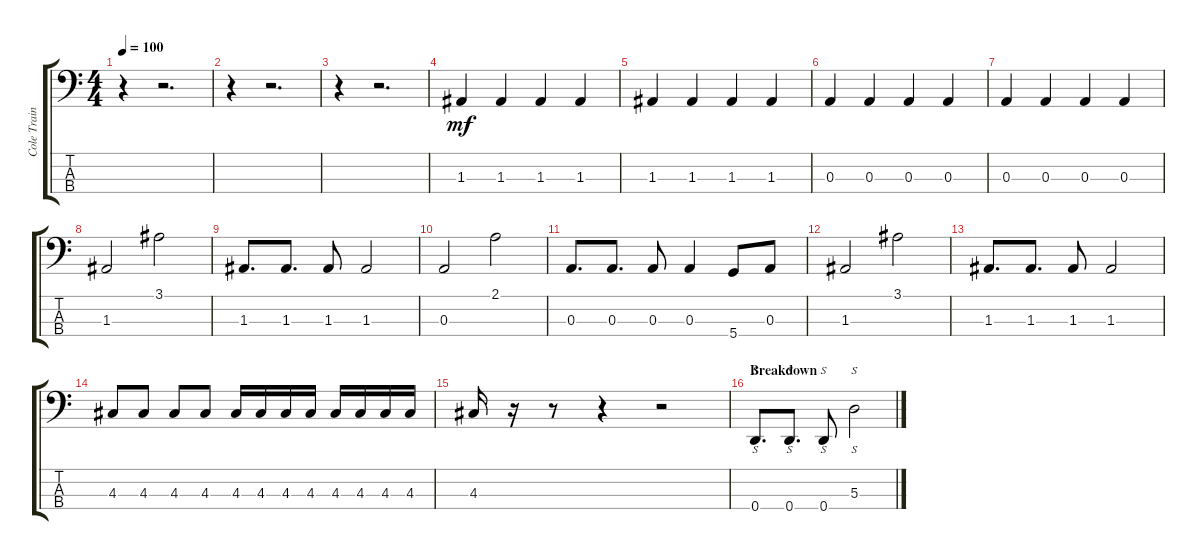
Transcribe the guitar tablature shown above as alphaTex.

\track ("Cole Train" "Cole Train") {instrument electricbassfinger}
\staff {score tabs}
\tuning (G2 D2 A1 D1) {hide}
\ts (4 4)
\tempo 100
\clef f4
\ks c
r.4{dy mf} r.2{d} |
r.4 r.2{d} |
r.4 r.2{d} |
1.3.4 1.3.4 1.3.4 1.3.4 |
1.3.4 1.3.4 1.3.4 1.3.4 |
0.3.4 0.3.4 0.3.4 0.3.4 |
0.3.4 0.3.4 0.3.4 0.3.4 |
1.3.2 3.1.2 |
1.3.8{d} 1.3.8{d} 1.3.8 1.3.2 |
0.3.2 2.1.2 |
0.3.8{d} 0.3.8{d} 0.3.8 0.3.4 5.4.8 0.3.8 |
1.3.2 3.1.2 |
1.3.8{d} 1.3.8{d} 1.3.8 1.3.2 |
4.3.8 4.3.8 4.3.8 4.3.8 4.3.16 4.3.16 4.3.16 4.3.16 4.3.16 4.3.16 4.3.16 4.3.16 |
4.3.16 r.16 r.8 r.4 r.2 |
\section ("" "Breakdown")
0.4.8{s d} 0.4.8{s d} 0.4.8{s} 5.3.2{s}
